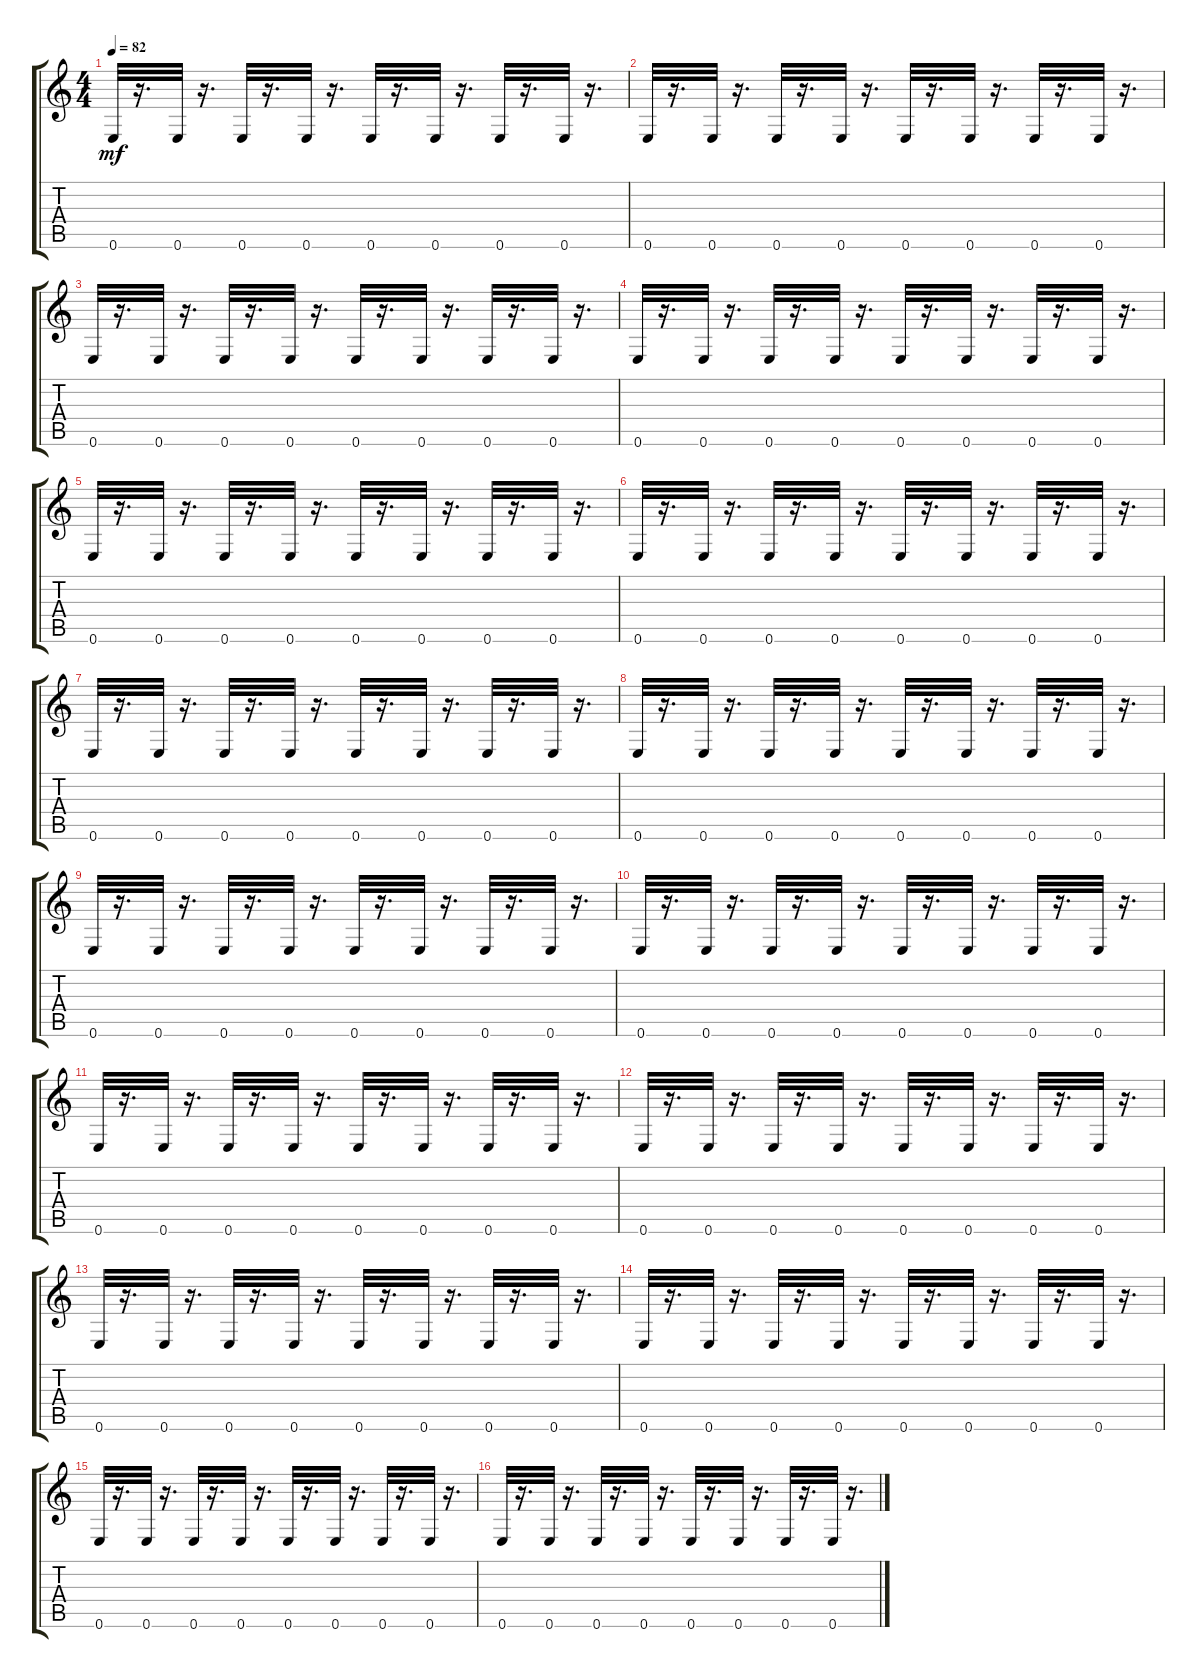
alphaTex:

\track "" {instrument synthbass1}
\staff {score tabs}
\tuning (E4 B3 G3 D3 A2 E2) {hide}
\ts (4 4)
\tempo 82
\clef g2
\ks c
0.6.32{dy mf} r.16{d} 0.6.32 r.16{d} 0.6.32 r.16{d} 0.6.32 r.16{d} 0.6.32 r.16{d} 0.6.32 r.16{d} 0.6.32 r.16{d} 0.6.32 r.16{d} |
0.6.32 r.16{d} 0.6.32 r.16{d} 0.6.32 r.16{d} 0.6.32 r.16{d} 0.6.32 r.16{d} 0.6.32 r.16{d} 0.6.32 r.16{d} 0.6.32 r.16{d} |
0.6.32 r.16{d} 0.6.32 r.16{d} 0.6.32 r.16{d} 0.6.32 r.16{d} 0.6.32 r.16{d} 0.6.32 r.16{d} 0.6.32 r.16{d} 0.6.32 r.16{d} |
0.6.32 r.16{d} 0.6.32 r.16{d} 0.6.32 r.16{d} 0.6.32 r.16{d} 0.6.32 r.16{d} 0.6.32 r.16{d} 0.6.32 r.16{d} 0.6.32 r.16{d} |
0.6.32 r.16{d} 0.6.32 r.16{d} 0.6.32 r.16{d} 0.6.32 r.16{d} 0.6.32 r.16{d} 0.6.32 r.16{d} 0.6.32 r.16{d} 0.6.32 r.16{d} |
0.6.32 r.16{d} 0.6.32 r.16{d} 0.6.32 r.16{d} 0.6.32 r.16{d} 0.6.32 r.16{d} 0.6.32 r.16{d} 0.6.32 r.16{d} 0.6.32 r.16{d} |
0.6.32 r.16{d} 0.6.32 r.16{d} 0.6.32 r.16{d} 0.6.32 r.16{d} 0.6.32 r.16{d} 0.6.32 r.16{d} 0.6.32 r.16{d} 0.6.32 r.16{d} |
0.6.32 r.16{d} 0.6.32 r.16{d} 0.6.32 r.16{d} 0.6.32 r.16{d} 0.6.32 r.16{d} 0.6.32 r.16{d} 0.6.32 r.16{d} 0.6.32 r.16{d} |
0.6.32 r.16{d} 0.6.32 r.16{d} 0.6.32 r.16{d} 0.6.32 r.16{d} 0.6.32 r.16{d} 0.6.32 r.16{d} 0.6.32 r.16{d} 0.6.32 r.16{d} |
0.6.32 r.16{d} 0.6.32 r.16{d} 0.6.32 r.16{d} 0.6.32 r.16{d} 0.6.32 r.16{d} 0.6.32 r.16{d} 0.6.32 r.16{d} 0.6.32 r.16{d} |
0.6.32 r.16{d} 0.6.32 r.16{d} 0.6.32 r.16{d} 0.6.32 r.16{d} 0.6.32 r.16{d} 0.6.32 r.16{d} 0.6.32 r.16{d} 0.6.32 r.16{d} |
0.6.32 r.16{d} 0.6.32 r.16{d} 0.6.32 r.16{d} 0.6.32 r.16{d} 0.6.32 r.16{d} 0.6.32 r.16{d} 0.6.32 r.16{d} 0.6.32 r.16{d} |
0.6.32 r.16{d} 0.6.32 r.16{d} 0.6.32 r.16{d} 0.6.32 r.16{d} 0.6.32 r.16{d} 0.6.32 r.16{d} 0.6.32 r.16{d} 0.6.32 r.16{d} |
0.6.32 r.16{d} 0.6.32 r.16{d} 0.6.32 r.16{d} 0.6.32 r.16{d} 0.6.32 r.16{d} 0.6.32 r.16{d} 0.6.32 r.16{d} 0.6.32 r.16{d} |
0.6.32 r.16{d} 0.6.32 r.16{d} 0.6.32 r.16{d} 0.6.32 r.16{d} 0.6.32 r.16{d} 0.6.32 r.16{d} 0.6.32 r.16{d} 0.6.32 r.16{d} |
0.6.32 r.16{d} 0.6.32 r.16{d} 0.6.32 r.16{d} 0.6.32 r.16{d} 0.6.32 r.16{d} 0.6.32 r.16{d} 0.6.32 r.16{d} 0.6.32 r.16{d}
